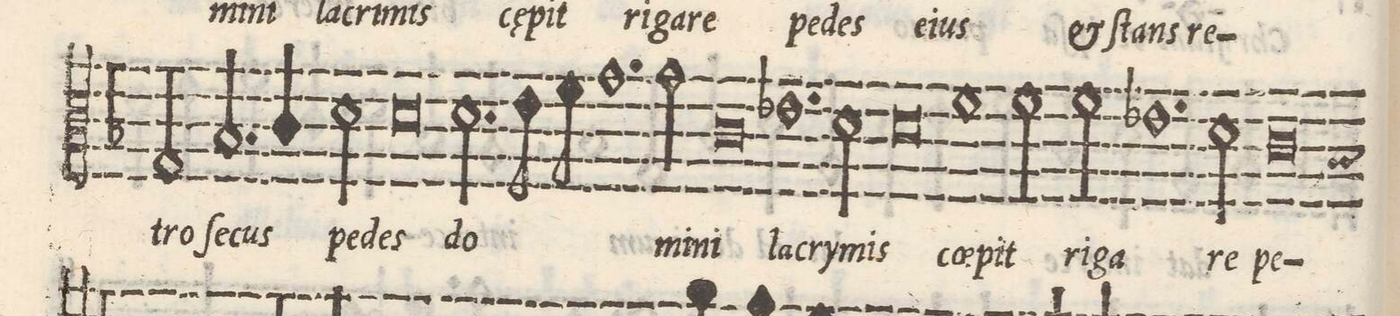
**kern	**text
*I"TENOR	*
*clefC3	*
*k[b-]	*
*met(C|)	*
*M2/1	*
2G/	-tro
2.B-/	ſe-
4c/	-cus
2d\	pe-
=42-	=42-
0d	-des
=43-	=43-
2.d\	do-
8e\	.
8f\	.
1.g	.
=44-	=44-
2g\	-mi-
0c	-ni
=45-	=45-
1.e-X	la-
=46-	=46-
2d\	-cry-
0d	-mis
=47-	=47-
1f	coe-
=48-	=48-
2f\	-pit
2f\	ri-
1.e-X	-ga-
=49-	=49-
2d\	-re
0c	pe-
=50-	=50-
*custos:B	*
*-	*-
